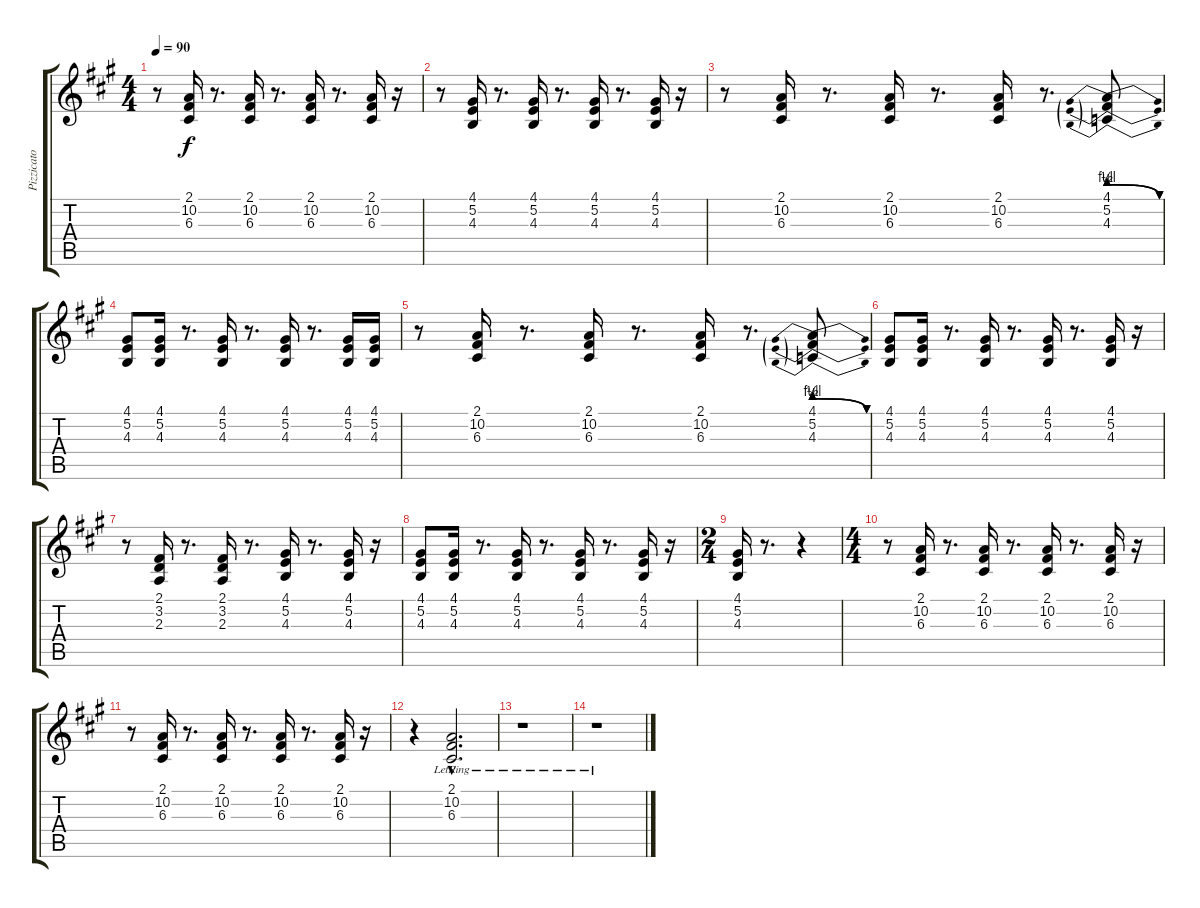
\track ("Pizzicato" "Pizzicato") {instrument pizzicatostrings}
\staff {score tabs}
\tuning (E4 B3 G3 D3 A2 E2) {hide}
\ts (4 4)
\tempo 90
\clef g2
\ks f#minor
r.8{dy f} (2.1 10.2 6.3).16 r.8{d} (2.1 10.2 6.3).16 r.8{d} (2.1 10.2 6.3).16 r.8{d} (2.1 10.2 6.3).16 r.16 |
r.8 (4.1 5.2 4.3).16 r.8{d} (4.1 5.2 4.3).16 r.8{d} (4.1 5.2 4.3).16 r.8{d} (4.1 5.2 4.3).16 r.16 |
r.8 (2.1 10.2 6.3).16 r.8{d} (2.1 10.2 6.3).16 r.8{d} (2.1 10.2 6.3).16 r.8{d} (4.1{be (prebendrelease 0 2 60 0)} 5.2{be (prebendrelease 0 4 60 0)} 4.3{be (prebendrelease 0 2 60 0)}).8 |
(4.1 5.2 4.3).8 (4.1 5.2 4.3).16 r.8{d} (4.1 5.2 4.3).16 r.8{d} (4.1 5.2 4.3).16 r.8{d} (4.1 5.2 4.3).16 (4.1 5.2 4.3).16 |
r.8 (2.1 10.2 6.3).16 r.8{d} (2.1 10.2 6.3).16 r.8{d} (2.1 10.2 6.3).16 r.8{d} (4.1{be (prebendrelease 0 2 60 0)} 5.2{be (prebendrelease 0 4 60 0)} 4.3{be (prebendrelease 0 2 60 0)}).8 |
(4.1 5.2 4.3).8 (4.1 5.2 4.3).16 r.8{d} (4.1 5.2 4.3).16 r.8{d} (4.1 5.2 4.3).16 r.8{d} (4.1 5.2 4.3).16 r.16 |
r.8 (2.1 3.2 2.3).16 r.8{d} (2.1 3.2 2.3).16 r.8{d} (4.1 5.2 4.3).16 r.8{d} (4.1 5.2 4.3).16 r.16 |
(4.1 5.2 4.3).8 (4.1 5.2 4.3).16 r.8{d} (4.1 5.2 4.3).16 r.8{d} (4.1 5.2 4.3).16 r.8{d} (4.1 5.2 4.3).16 r.16 |
\ts (2 4)
(4.1 5.2 4.3).16 r.8{d} r.4 |
\ts (4 4)
r.8 (2.1 10.2 6.3).16 r.8{d} (2.1 10.2 6.3).16 r.8{d} (2.1 10.2 6.3).16 r.8{d} (2.1 10.2 6.3).16 r.16 |
r.8 (2.1 10.2 6.3).16 r.8{d} (2.1 10.2 6.3).16 r.8{d} (2.1 10.2 6.3).16 r.8{d} (2.1 10.2 6.3).16 r.16 |
r.4 (2.1{hac lr} 10.2{hac lr} 6.3{hac lr}).2{d} |
r.1 |
r.1
